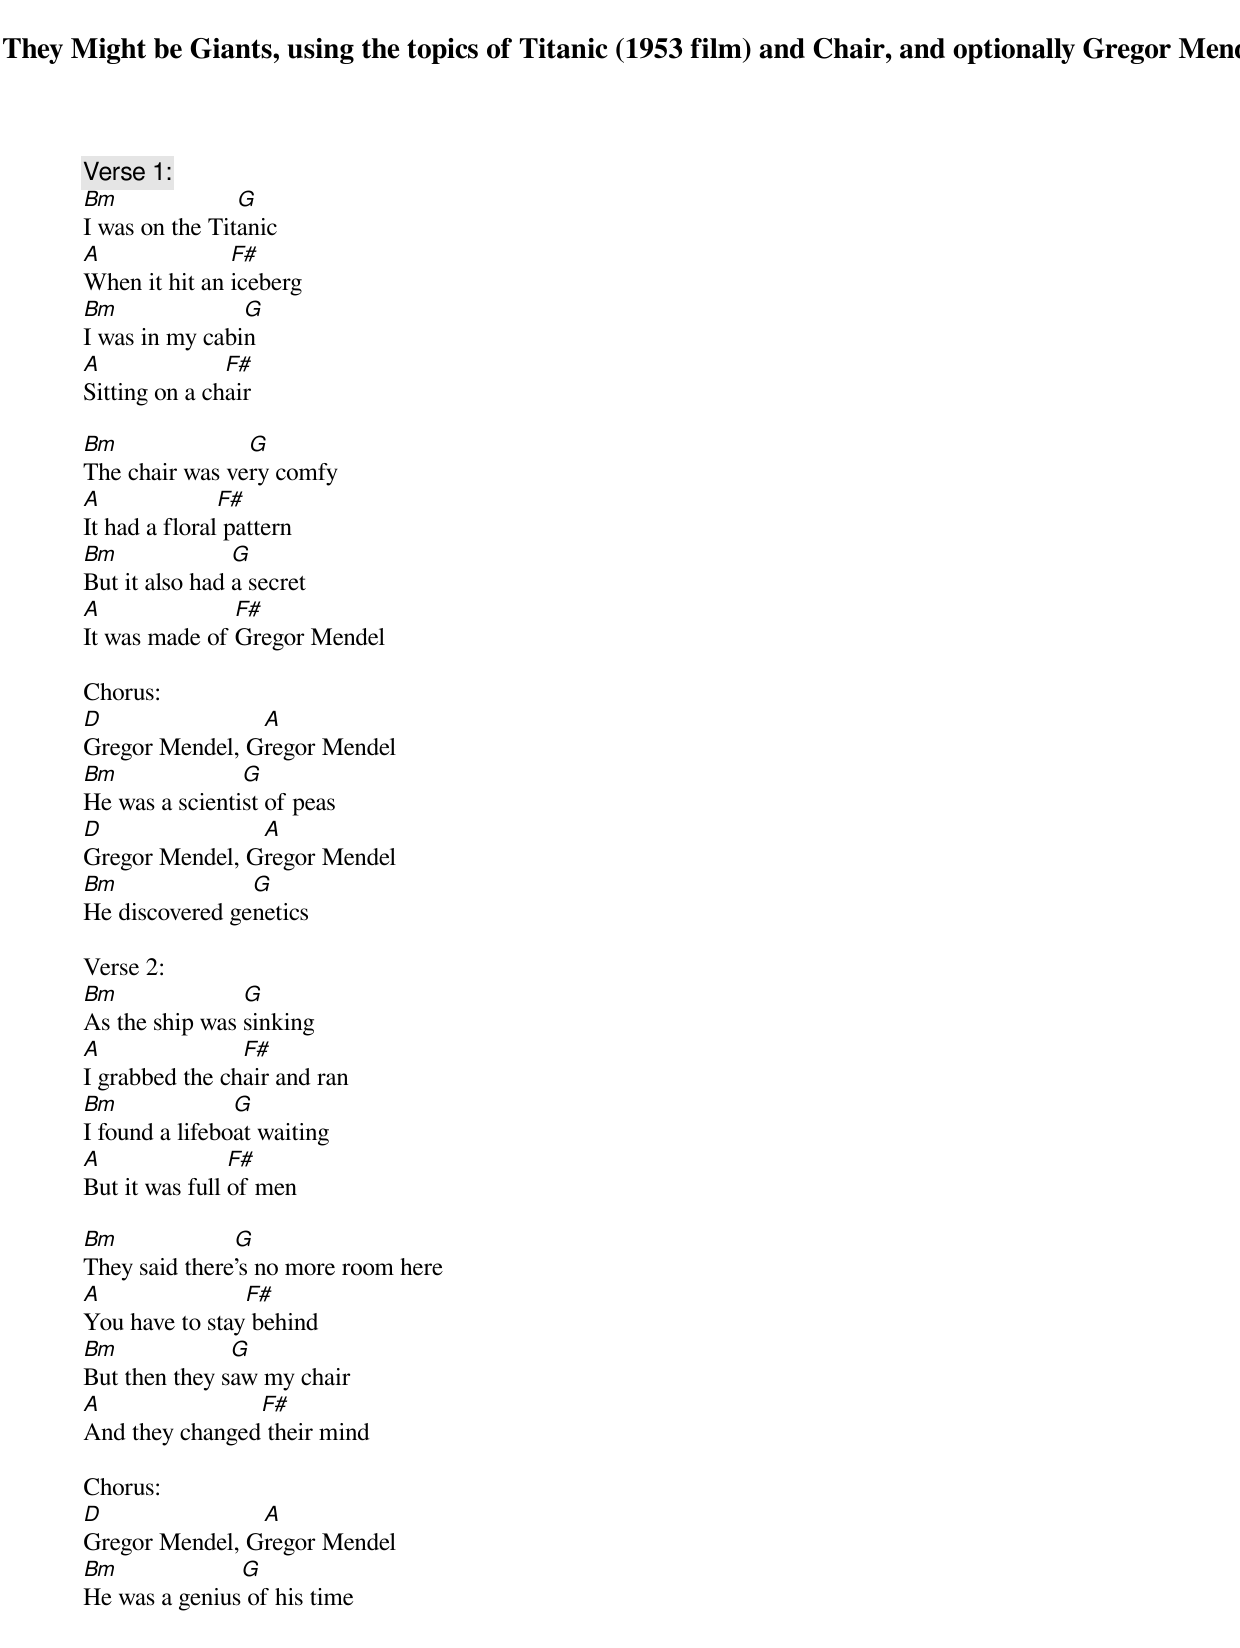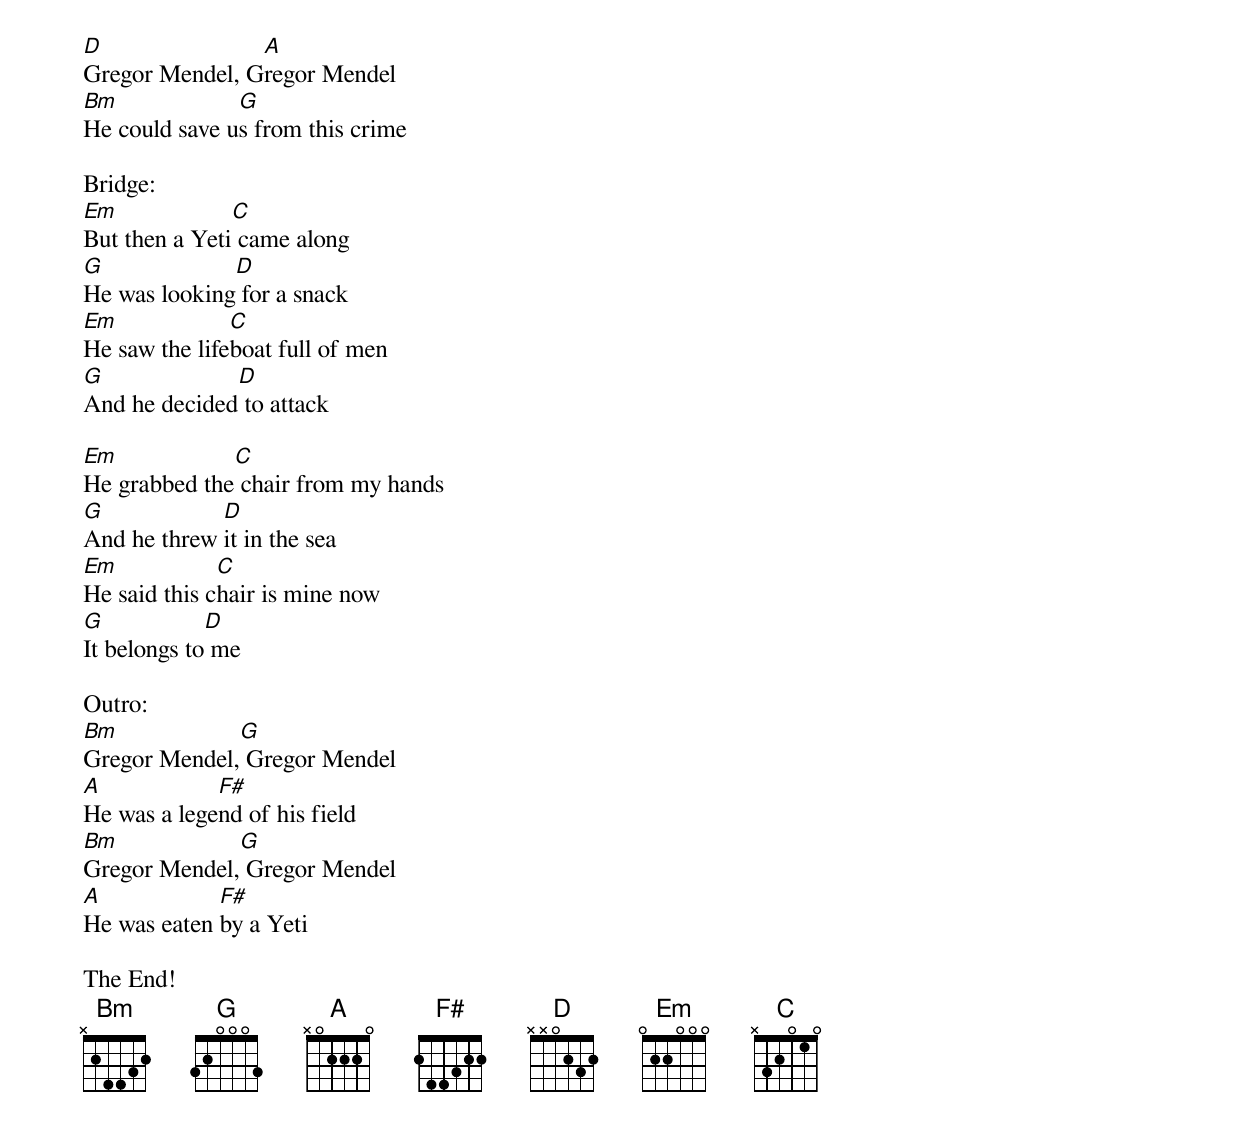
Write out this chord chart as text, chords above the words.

Here is a song I wrote in the style of They Might be Giants, using the topics of Titanic (1953 film) and Chair, and optionally Gregor Mendel and The Yeti. I hope you enjoy it!

Verse 1:
Bm              G
I was on the Titanic
A              F#
When it hit an iceberg
Bm              G
I was in my cabin
A              F#
Sitting on a chair

Bm              G
The chair was very comfy
A              F#
It had a floral pattern
Bm              G
But it also had a secret
A              F#
It was made of Gregor Mendel

Chorus:
D               A
Gregor Mendel, Gregor Mendel
Bm              G
He was a scientist of peas
D               A
Gregor Mendel, Gregor Mendel
Bm              G
He discovered genetics

Verse 2:
Bm              G
As the ship was sinking
A               F#
I grabbed the chair and ran
Bm              G
I found a lifeboat waiting
A               F#
But it was full of men

Bm             G
They said there's no more room here
A               F#
You have to stay behind
Bm             G
But then they saw my chair
A               F#
And they changed their mind

Chorus:
D               A
Gregor Mendel, Gregor Mendel
Bm             G
He was a genius of his time
D               A
Gregor Mendel, Gregor Mendel
Bm             G
He could save us from this crime

Bridge:
Em             C
But then a Yeti came along
G             D
He was looking for a snack
Em             C
He saw the lifeboat full of men
G             D
And he decided to attack

Em            C
He grabbed the chair from my hands
G            D
And he threw it in the sea
Em            C
He said this chair is mine now
G            D
It belongs to me

Outro:
Bm            G
Gregor Mendel, Gregor Mendel
A            F#
He was a legend of his field
Bm            G
Gregor Mendel, Gregor Mendel
A            F#
He was eaten by a Yeti

The End!
